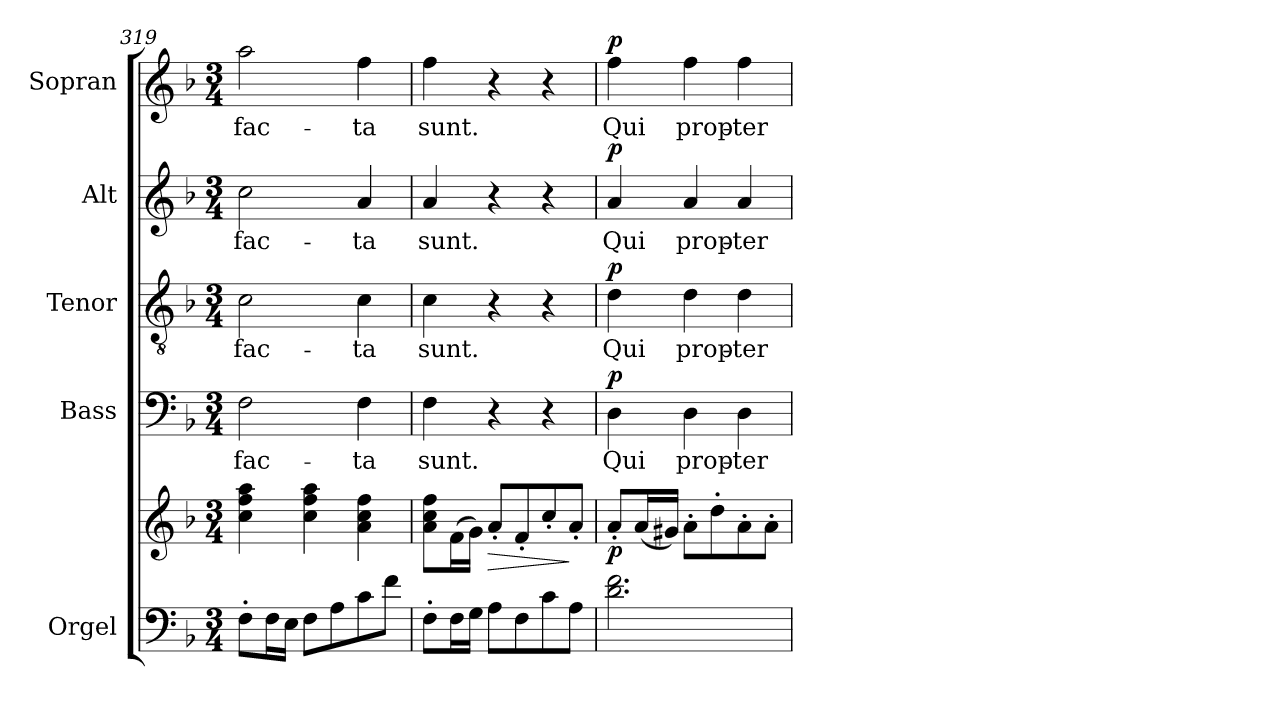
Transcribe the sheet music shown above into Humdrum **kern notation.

**kern	**kern	**dynam	**kern	**text	**dynam	**kern	**text	**dynam	**kern	**text	**dynam	**kern	**text	**dynam
*part5	*part5	*part5	*part4	*part4	*part4	*part3	*part3	*part3	*part2	*part2	*part2	*part1	*part1	*part1
*staff6	*staff5	*staff5/6	*staff4	*staff4	*staff4	*staff3	*staff3	*staff3	*staff2	*staff2	*staff2	*staff1	*staff1	*staff1
*I"Orgel	*	*	*I"Bass	*	*	*I"Tenor	*	*	*I"Alt	*	*	*I"Sopran	*	*
*I'Org.	*	*	*I'B	*	*	*I'T	*	*	*I'A	*	*	*I'S	*	*
*clefF4	*clefG2	*	*clefF4	*	*	*clefGv2	*	*	*clefG2	*	*	*clefG2	*	*
*k[b-]	*k[b-]	*	*k[b-]	*	*	*k[b-]	*	*	*k[b-]	*	*	*k[b-]	*	*
*F:	*F:	*	*F:	*	*	*F:	*	*	*F:	*	*	*F:	*	*
*M3/4	*M3/4	*	*M3/4	*	*	*M3/4	*	*	*M3/4	*	*	*M3/4	*	*
=319	=319	=319	=319	=319	=319	=319	=319	=319	=319	=319	=319	=319	=319	=319
!	!	!	!	!LO:LY:b	!	!	!LO:LY:b	!	!	!LO:LY:b	!	!	!LO:LY:b	!
8F'>\L	4cc\ 4ff\ 4aa\	.	2F\	fac-	.	2c\	fac-	.	2cc\	fac-	.	2aa\	fac-	.
16F\L	.	.	.	.	.	.	.	.	.	.	.	.	.	.
16E\JJ	.	.	.	.	.	.	.	.	.	.	.	.	.	.
8F\L	4cc\ 4ff\ 4aa\	.	.	.	.	.	.	.	.	.	.	.	.	.
8A\	.	.	.	.	.	.	.	.	.	.	.	.	.	.
!	!	!	!	!LO:LY:b	!	!	!LO:LY:b	!	!	!LO:LY:b	!	!	!LO:LY:b	!
8c\	4a\ 4cc\ 4ff\	.	4F\	-ta	.	4c\	-ta	.	4a/	-ta	.	4ff\	-ta	.
8f\J	.	.	.	.	.	.	.	.	.	.	.	.	.	.
!!LO:LB:g=z
=320	=320	=320	=320	=320	=320	=320	=320	=320	=320	=320	=320	=320	=320	=320
!	!	!	!	!LO:LY:b	!	!	!LO:LY:b	!	!	!LO:LY:b	!	!	!LO:LY:b	!
8F'>\L	8a\ 8cc\ 8ff\L	.	4F\	sunt.	.	4c\	sunt.	.	4a/	sunt.	.	4ff\	sunt.	.
16F\L	(>16f\L	.	.	.	.	.	.	.	.	.	.	.	.	.
16G\JJ	16g\JJ)	.	.	.	.	.	.	.	.	.	.	.	.	.
!	!	!LO:HP:b	!	!	!	!	!	!	!	!	!	!	!	!
8A\L	8a'</L	>	4r	.	.	4r	.	.	4r	.	.	4r	.	.
8F\	8f'</	.	.	.	.	.	.	.	.	.	.	.	.	.
8c\	8cc'</	.	4r	.	.	4r	.	.	4r	.	.	4r	.	.
8A\J	8a'</J	]	.	.	.	.	.	.	.	.	.	.	.	.
=321	=321	=321	=321	=321	=321	=321	=321	=321	=321	=321	=321	=321	=321	=321
!	!	!LO:DY:b	!	!LO:LY:b	!LO:DY:a	!	!LO:LY:b	!LO:DY:a	!	!LO:LY:b	!LO:DY:a	!	!LO:LY:b	!LO:DY:a
2.d\ 2.f\	8a'</L	p	4D\	Qui	p	4d\	Qui	p	4a/	Qui	p	4ff\	Qui	p
.	(<16a/L	.	.	.	.	.	.	.	.	.	.	.	.	.
.	16g#X/JJ)	.	.	.	.	.	.	.	.	.	.	.	.	.
!	!	!	!	!LO:LY:b	!	!	!LO:LY:b	!	!	!LO:LY:b	!	!	!LO:LY:b	!
.	8a'>\L	.	4D\	prop-	.	4d\	prop-	.	4a/	prop-	.	4ff\	prop-	.
.	8dd'>\	.	.	.	.	.	.	.	.	.	.	.	.	.
!	!	!	!	!LO:LY:b	!	!	!LO:LY:b	!	!	!LO:LY:b	!	!	!LO:LY:b	!
.	8a'>\	.	4D\	-ter	.	4d\	-ter	.	4a/	-ter	.	4ff\	-ter	.
.	8a'>\J	.	.	.	.	.	.	.	.	.	.	.	.	.
=	=	=	=	=	=	=	=	=	=	=	=	=	=	=
*-	*-	*-	*-	*-	*-	*-	*-	*-	*-	*-	*-	*-	*-	*-
